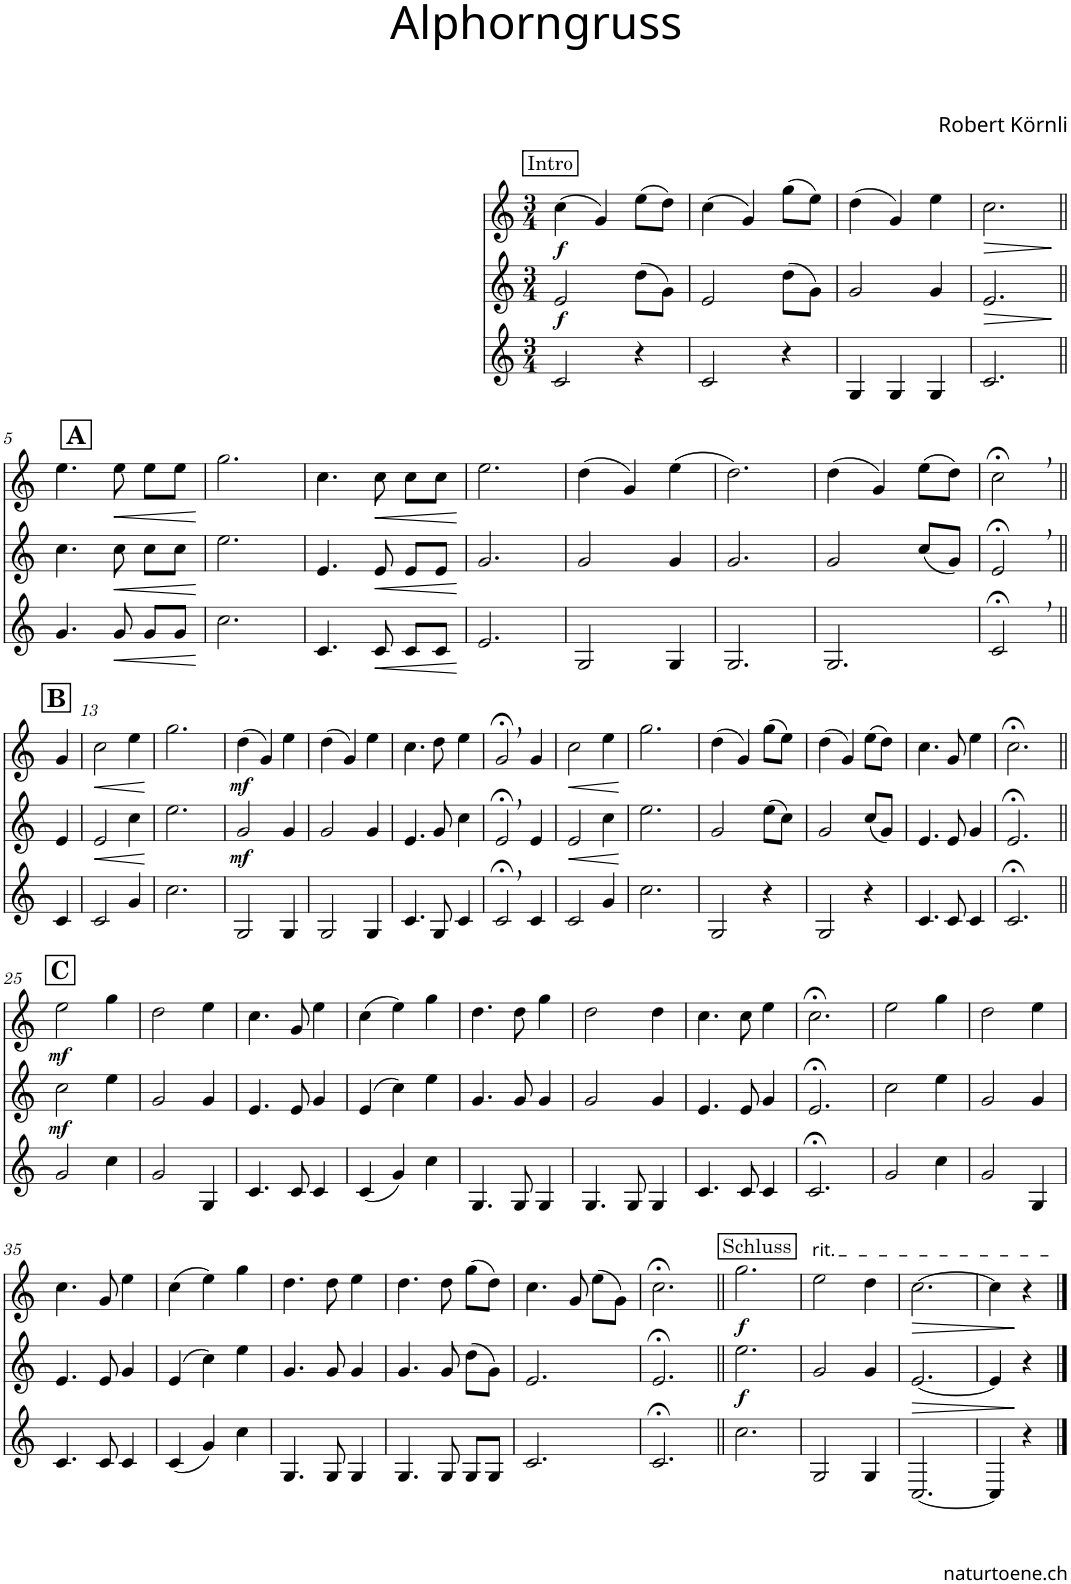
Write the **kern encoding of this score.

**kern	**dynam	**kern	**dynam	**kern	**dynam
*part3	*part3	*part2	*part2	*part1	*part1
*staff3	*staff3	*staff2	*staff2	*staff1	*staff1
*I"Alphorn	*	*I"Alphorn	*	*I"Alphorn	*
*clefG2	*	*clefG2	*	*clefG2	*
*Trd4c6	*	*Trd4c6	*	*Trd4c6	*
*k[]	*	*k[]	*	*k[]	*
*M3/4	*	*M3/4	*	*M3/4	*
!!LO:REH:place=s1:a:cj:fs=11:t=Intro
=1	=1	=1	=1	=1	=1
!	!	!	!LO:DY:b	!	!LO:DY:b
2c/	.	2e/	f	(4cc\	f
.	.	.	.	4g/)	.
4r	.	(8dd\L	.	(8ee\L	.
.	.	8g\J)	.	8dd\J)	.
=2	=2	=2	=2	=2	=2
2c/	.	2e/	.	(4cc\	.
.	.	.	.	4g/)	.
4r	.	(8dd\L	.	(8gg\L	.
.	.	8g\J)	.	8ee\J)	.
=3	=3	=3	=3	=3	=3
4G/	.	2g/	.	(4dd\	.
4G/	.	.	.	4g/)	.
4G/	.	4g/	.	4ee\	.
=4	=4	=4	=4	=4	=4
!	!	!	!LO:HP:b	!	!LO:HP:b
2.c/	.	2.e/	>	2.cc\	>
.	.	.	]	.	]
!!LO:LB:g=z
!!LO:REH:place=s1:a:B:cj:fs=14:t=A
=5||	=5||	=5||	=5||	=5||	=5||
4.g/	.	4.cc\	.	4.ee\	.
!	!LO:HP:b	!	!LO:HP:b	!	!LO:HP:b
8g/	<	8cc\	<	8ee\	<
8g/L	.	8cc\L	.	8ee\L	.
8g/J	.	8cc\J	.	8ee\J	.
.	[	.	[	.	[
=6	=6	=6	=6	=6	=6
2.cc\	.	2.ee\	.	2.gg\	.
=7	=7	=7	=7	=7	=7
4.c/	.	4.e/	.	4.cc\	.
!	!LO:HP:b	!	!LO:HP:b	!	!LO:HP:b
8c/	<	8e/	<	8cc\	<
8c/L	.	8e/L	.	8cc\L	.
8c/J	.	8e/J	.	8cc\J	.
.	[	.	[	.	[
=8	=8	=8	=8	=8	=8
2.e/	.	2.g/	.	2.ee\	.
=9	=9	=9	=9	=9	=9
2G/	.	2g/	.	(4dd\	.
.	.	.	.	4g/)	.
4G/	.	4g/	.	(4ee\	.
=10	=10	=10	=10	=10	=10
2.G/	.	2.g/	.	2.dd\)	.
=11	=11	=11	=11	=11	=11
2.G/	.	2g/	.	(4dd\	.
.	.	.	.	4g/)	.
.	.	(8cc/L	.	(8ee\L	.
.	.	8g/J)	.	8dd\J)	.
=12	=12	=12	=12	=12	=12
2c;<,/	.	2e;<,/	.	2cc;<,\	.
!!LO:LB:g=z
!!LO:REH:place=s1:a:B:cj:fs=14:t=B
=12X1||	=12X1||	=12X1||	=12X1||	=12X1||	=12X1||
4c/	.	4e/	.	4g/	.
=13	=13	=13	=13	=13	=13
!	!	!	!LO:HP:b	!	!LO:HP:b
2c/	.	2e/	<	2cc\	<
4g/	.	4cc\	.	4ee\	.
.	.	.	[	.	[
=14	=14	=14	=14	=14	=14
2.cc\	.	2.ee\	.	2.gg\	.
=15	=15	=15	=15	=15	=15
!	!	!	!LO:DY:b	!	!LO:DY:b
2G/	.	2g/	mf	(4dd\	mf
.	.	.	.	4g/)	.
4G/	.	4g/	.	4ee\	.
=16	=16	=16	=16	=16	=16
2G/	.	2g/	.	(4dd\	.
.	.	.	.	4g/)	.
4G/	.	4g/	.	4ee\	.
=17	=17	=17	=17	=17	=17
4.c/	.	4.e/	.	4.cc\	.
8G/	.	8g/	.	8dd\	.
4c/	.	4cc\	.	4ee\	.
=18	=18	=18	=18	=18	=18
2c;<,/	.	2e;<,/	.	2g;<,/	.
4c/	.	4e/	.	4g/	.
=19	=19	=19	=19	=19	=19
!	!	!	!LO:HP:b	!	!LO:HP:b
2c/	.	2e/	<	2cc\	<
4g/	.	4cc\	.	4ee\	.
.	.	.	[	.	[
=20	=20	=20	=20	=20	=20
2.cc\	.	2.ee\	.	2.gg\	.
=21	=21	=21	=21	=21	=21
2G/	.	2g/	.	(4dd\	.
.	.	.	.	4g/)	.
4r	.	(8ee\L	.	(8gg\L	.
.	.	8cc\J)	.	8ee\J)	.
=22	=22	=22	=22	=22	=22
2G/	.	2g/	.	(4dd\	.
.	.	.	.	4g/)	.
4r	.	(8cc/L	.	(8ee\L	.
.	.	8g/J)	.	8dd\J)	.
=23	=23	=23	=23	=23	=23
4.c/	.	4.e/	.	4.cc\	.
8c/	.	8e/	.	8g/	.
4c/	.	4g/	.	4ee\	.
=24	=24	=24	=24	=24	=24
2.c;</	.	2.e;</	.	2.cc;<\	.
!!LO:LB:g=z
!!LO:REH:place=s1:a:B:cj:fs=14:t=C
=25||	=25||	=25||	=25||	=25||	=25||
!	!	!	!LO:DY:b	!	!LO:DY:b
2g/	.	2cc\	mf	2ee\	mf
4cc\	.	4ee\	.	4gg\	.
=26	=26	=26	=26	=26	=26
2g/	.	2g/	.	2dd\	.
4G/	.	4g/	.	4ee\	.
=27	=27	=27	=27	=27	=27
4.c/	.	4.e/	.	4.cc\	.
8c/	.	8e/	.	8g/	.
4c/	.	4g/	.	4ee\	.
=28	=28	=28	=28	=28	=28
(4c/	.	(4e/	.	(4cc\	.
4g/)	.	4cc\)	.	4ee\)	.
4cc\	.	4ee\	.	4gg\	.
=29	=29	=29	=29	=29	=29
4.G/	.	4.g/	.	4.dd\	.
8G/	.	8g/	.	8dd\	.
4G/	.	4g/	.	4gg\	.
=30	=30	=30	=30	=30	=30
4.G/	.	2g/	.	2dd\	.
8G/	.	.	.	.	.
4G/	.	4g/	.	4dd\	.
=31	=31	=31	=31	=31	=31
4.c/	.	4.e/	.	4.cc\	.
8c/	.	8e/	.	8cc\	.
4c/	.	4g/	.	4ee\	.
=32	=32	=32	=32	=32	=32
2.c;</	.	2.e;</	.	2.cc;<\	.
=33	=33	=33	=33	=33	=33
2g/	.	2cc\	.	2ee\	.
4cc\	.	4ee\	.	4gg\	.
=34	=34	=34	=34	=34	=34
2g/	.	2g/	.	2dd\	.
4G/	.	4g/	.	4ee\	.
!!LO:LB:g=z
=35	=35	=35	=35	=35	=35
4.c/	.	4.e/	.	4.cc\	.
8c/	.	8e/	.	8g/	.
4c/	.	4g/	.	4ee\	.
=36	=36	=36	=36	=36	=36
(4c/	.	(4e/	.	(4cc\	.
4g/)	.	4cc\)	.	4ee\)	.
4cc\	.	4ee\	.	4gg\	.
=37	=37	=37	=37	=37	=37
4.G/	.	4.g/	.	4.dd\	.
8G/	.	8g/	.	8dd\	.
4G/	.	4g/	.	4ee\	.
=38	=38	=38	=38	=38	=38
4.G/	.	4.g/	.	4.dd\	.
8G/	.	8g/	.	8dd\	.
8G/L	.	(8dd\L	.	(8gg\L	.
8G/J	.	8g\J)	.	8dd\J)	.
=39	=39	=39	=39	=39	=39
2.c/	.	2.e/	.	4.cc\	.
.	.	.	.	8g/	.
.	.	.	.	(8ee\L	.
.	.	.	.	8g\J)	.
=40	=40	=40	=40	=40	=40
2.c;</	.	2.e;</	.	2.cc;<\	.
!!LO:REH:place=s1:a:cj:fs=11:t=Schluss
=41||	=41||	=41||	=41||	=41||	=41||
!	!	!	!LO:DY:b	!	!LO:DY:b
2.cc\	.	2.ee\	f	2.gg\	f
=42	=42	=42	=42	=42	=42
!	!	!	!	!LO:TX:a:t=rit.	!
2G/	.	2g/	.	2ee\	.
4G/	.	4g/	.	4dd\	.
=43	=43	=43	=43	=43	=43
!	!	!	!LO:HP:b	!	!LO:HP:b
[2.C/	.	[2.e/	>	[2.cc\	>
=44	=44	=44	=44	=44	=44
4C/]	.	4e/]	.	4cc\]	.
4r	.	4r	]	4r	]
==	==	==	==	==	==
*-	*-	*-	*-	*-	*-
